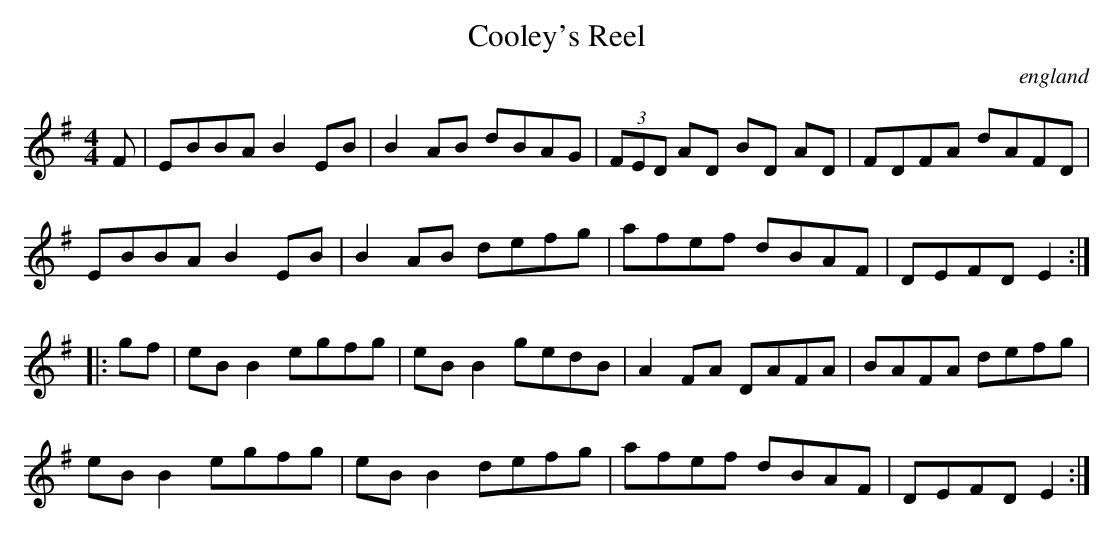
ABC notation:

X:1
T:Cooley's Reel
O:england
M:4/4
L:1/8
K:Em
F|EBBA B2 EB|B2 AB dBAG|(3FED AD BD AD|FDFA dAFD|
EBBA B2 EB|B2 AB defg|afef dBAF|DEFD E2 :|
|: gf|eB B2 egfg|eB B2 gedB|A2 FA DAFA|BAFA defg|
eB B2 egfg|eB B2 defg| afef dBAF|DEFD E2 :|
